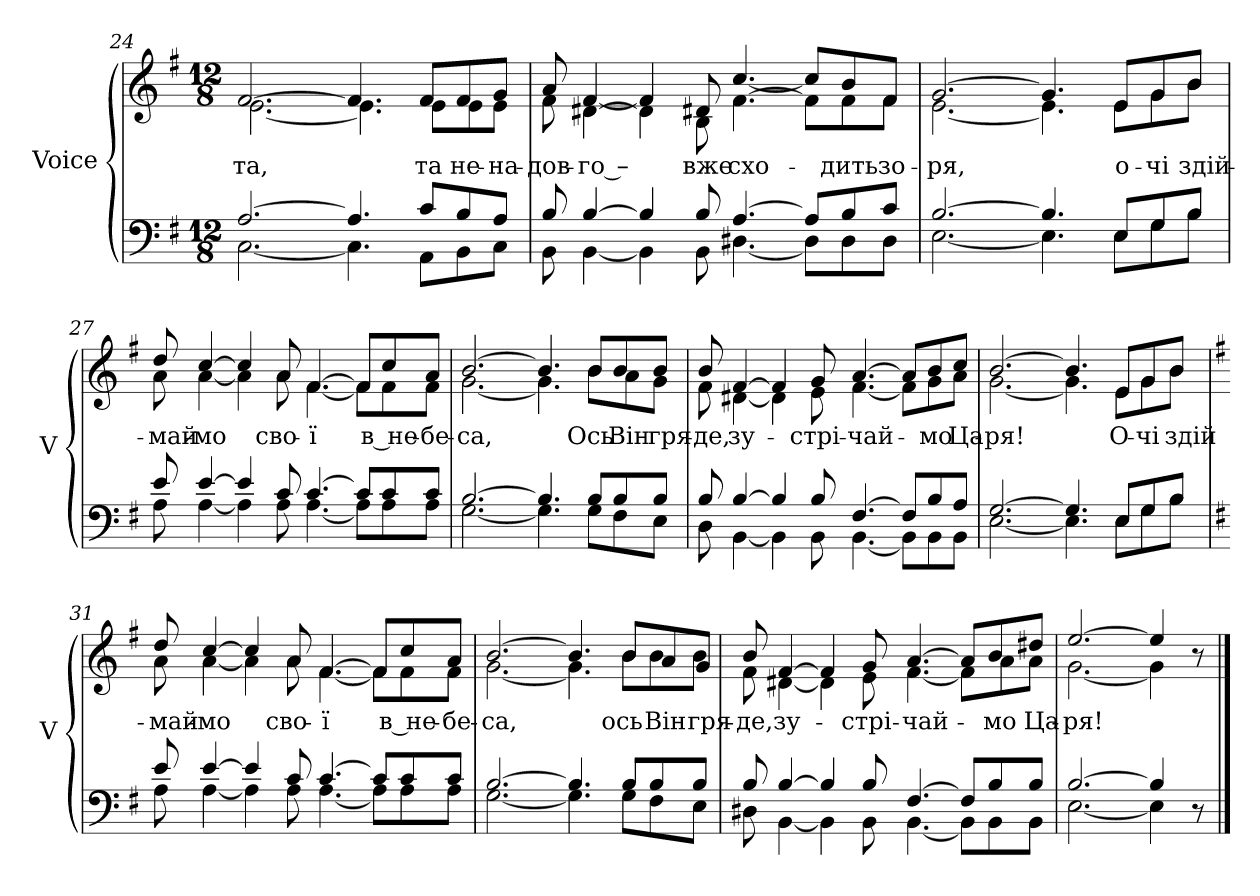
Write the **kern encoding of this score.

**kern	**kern	**text
*part2	*part1	*part1
*staff2	*staff1	*staff1
*I"Voice	*I"Voice	*
*I'V	*	*
*clefF4	*clefG2	*
*k[f#]	*k[f#]	*
*M12/8	*M12/8	*
=24	=24	=24
*^	*	*
!	!	!	!LO:LY:b
*	*	*^	*
[2.A/	[2.C\	[2.f#/	[2.e\	-та,
4.A/]	4.C\]	4.f#/]	4.e\]	.
!	!	!	!	!LO:LY:b
8c/L	8AA\L	8f#/L	8e\L	та
!	!	!	!	!LO:LY:b
8B/	8BB\	8f#/	8e\	не-
!	!	!	!	!LO:LY:b
8A/J	8C\J	8g/J	8e\J	-на-
!!LO:LB:g=z	!!
=25	=25	=25	=25	=25
!	!	!	!	!LO:LY:b
8B/	8BB\	8a/	8f#\	-дов-
!	!	!	!	!LO:LY:b
[4B/	[4BB\	[4d#X\	[4f#/	-го –
4B/]	4BB\]	4d#\]	4f#/]	.
!	!	!	!	!LO:LY:b
8B/	8BB\	8d#X/	8B\	вже
!	!	!	!	!LO:LY:b
[4.A/	[4.D#X\	[4.f#\	[4.cc/	схо-
8A/L]	8D#\L]	8f#\L]	8cc/L]	.
!	!	!	!	!LO:LY:b
8B/	8D#\	8f#\	8b/	-дить
!	!	!	!	!LO:LY:b
8c/J	8D#\J	8f#\J	8f#/J	зо-
=26	=26	=26	=26	=26
!	!	!	!	!LO:LY:b
[2.B/	[2.E\	[2.g/	[2.e\	-ря,
4.B/]	4.E\]	4.g/]	4.e\]	.
!	!	!	!	!LO:LY:b
8E/L	8E\L	8e/L	8e\L	о-
!	!	!	!	!LO:LY:b
8G/	8G\	8g/	8g\	-чі
!	!	!	!	!LO:LY:b
8B/J	8B\J	8b/J	8b\J	здій-
=27	=27	=27	=27	=27
!	!	!	!	!LO:LY:b
8e/	8A\	8dd/	8a\	-май-
!	!	!	!	!LO:LY:b
[4e/	[4A\	[4cc/	[4a\	-мо
4e/]	4A\]	4cc/]	4a\]	.
!	!	!	!	!LO:LY:b
8c/	8A\	8a/	8a\	сво-
!	!	!	!	!LO:LY:b
[4.c/	[4.A\	[4.f#/	[4.f#\	-ї
8c/L]	8A\L]	8f#/L]	8f#\L]	.
!	!	!	!	!LO:LY:b
8c/	8A\	8cc/	8f#\	в не-
!	!	!	!	!LO:LY:b
8c/J	8A\J	8a/J	8f#\J	-бе-
!!LO:LB:g=z	!!
=28	=28	=28	=28	=28
!	!	!	!	!LO:LY:b
[2.B/	[2.G\	[2.b/	[2.g\	-са,
4.G\]	4.B/]	4.b/]	4.g\]	.
!	!	!	!	!LO:LY:b
8G\L	8B/L	8b/L	8b\L	Ось
!	!	!	!	!LO:LY:b
8F#\	8B/	8b/	8a\	Він
!	!	!	!	!LO:LY:b
8E\J	8B/J	8b/J	8g\J	гря-
=29	=29	=29	=29	=29
!	!	!	!	!LO:LY:b
8B/	8D\	8b/	8f#\	-де,
!	!	!	!	!LO:LY:b
[4B/	[4BB\	[4f#/	[4d#X\	зу-
4B/]	4BB\]	4f#/]	4d#\]	.
!	!	!	!	!LO:LY:b
8B/	8BB\	8g/	8e\	-стрі-
!	!	!	!	!LO:LY:b
[4.F#/	[4.BB\	[4.a/	[4.f#\	-чай-
8F#/L]	8BB\L]	8a/L]	8f#\L]	.
!	!	!	!	!LO:LY:b
8B/	8BB\	8b/	8g\	-мо
!	!	!	!	!LO:LY:b
8A/J	8BB\J	8cc/J	8a\J	Ца-
=30	=30	=30	=30	=30
!	!	!	!	!LO:LY:b
[2.G/	[2.E\	[2.b/	[2.g\	-ря!
4.G/]	4.E\]	4.b/]	4.g\]	.
!	!	!	!	!LO:LY:b
8E\L	8E/L	8e\L	8e/L	О-
!	!	!	!	!LO:LY:b
8G\	8G/	8g\	8g/	-чі
!	!	!	!	!LO:LY:b
8B\J	8B/J	8b\J	8b/J	здій-
!!LO:LB:g=z	!!
=31	=31	=31	=31	=31
*k[f#]	*	*k[f#]	*	*
!	!	!	!	!LO:LY:b
8e/	8A\	8dd/	8a\	-май-
!	!	!	!	!LO:LY:b
[4e/	[4A\	[4cc/	[4a\	-мо
4e/]	4A\]	4cc/]	4a\]	.
!	!	!	!	!LO:LY:b
8c/	8A\	8a/	8a\	сво-
!	!	!	!	!LO:LY:b
[4.c/	[4.A\	[4.f#/	[4.f#\	-ї
8c/L]	8A\L]	8f#/L]	8f#\L]	.
!	!	!	!	!LO:LY:b
8c/	8A\	8cc/	8f#\	в не-
!	!	!	!	!LO:LY:b
8c/J	8A\J	8a/J	8f#\J	-бе-
=32	=32	=32	=32	=32
!	!	!	!	!LO:LY:b
[2.B/	[2.G\	[2.b/	[2.g\	-са,
4.B/]	4.G\]	4.b/]	4.g\]	.
!	!	!	!	!LO:LY:b
8B/L	8G\L	8b\L	8b/L	ось
!	!	!	!	!LO:LY:b
8B/	8F#\	8b\	8a/	Він
!	!	!	!	!LO:LY:b
8B/J	8E\J	8b\J	8g/J	гря-
=33	=33	=33	=33	=33
!	!	!	!	!LO:LY:b
8B/	8D#X\	8b/	8f#\	-де,
!	!	!	!	!LO:LY:b
[4B/	[4BB\	[4f#/	[4d#X\	зу-
4B/]	4BB\]	4f#/]	4d#\]	.
!	!	!	!	!LO:LY:b
8B/	8BB\	8g/	8e\	-стрі-
!	!	!	!	!LO:LY:b
[4.F#/	[4.BB\	[4.a/	[4.f#\	-чай-
8F#/L]	8BB\L]	8a/L]	8f#\L]	.
!	!	!	!	!LO:LY:b
8B/	8BB\	8b/	8a\	-мо
!	!	!	!	!LO:LY:b
8B/J	8BB\J	8dd#X/J	8a\J	Ца-
=34	=34	=34	=34	=34
!	!	!	!	!LO:LY:b
[2.B/	[2.E\	[2.ee/	[2.g\	-ря!
4B/]	4E\]	4ee/]	4g\]	.
8r	8ryy	8r	8ryy	.
*v	*v	*	*	*
*	*v	*v	*
==	==	==
*-	*-	*-
